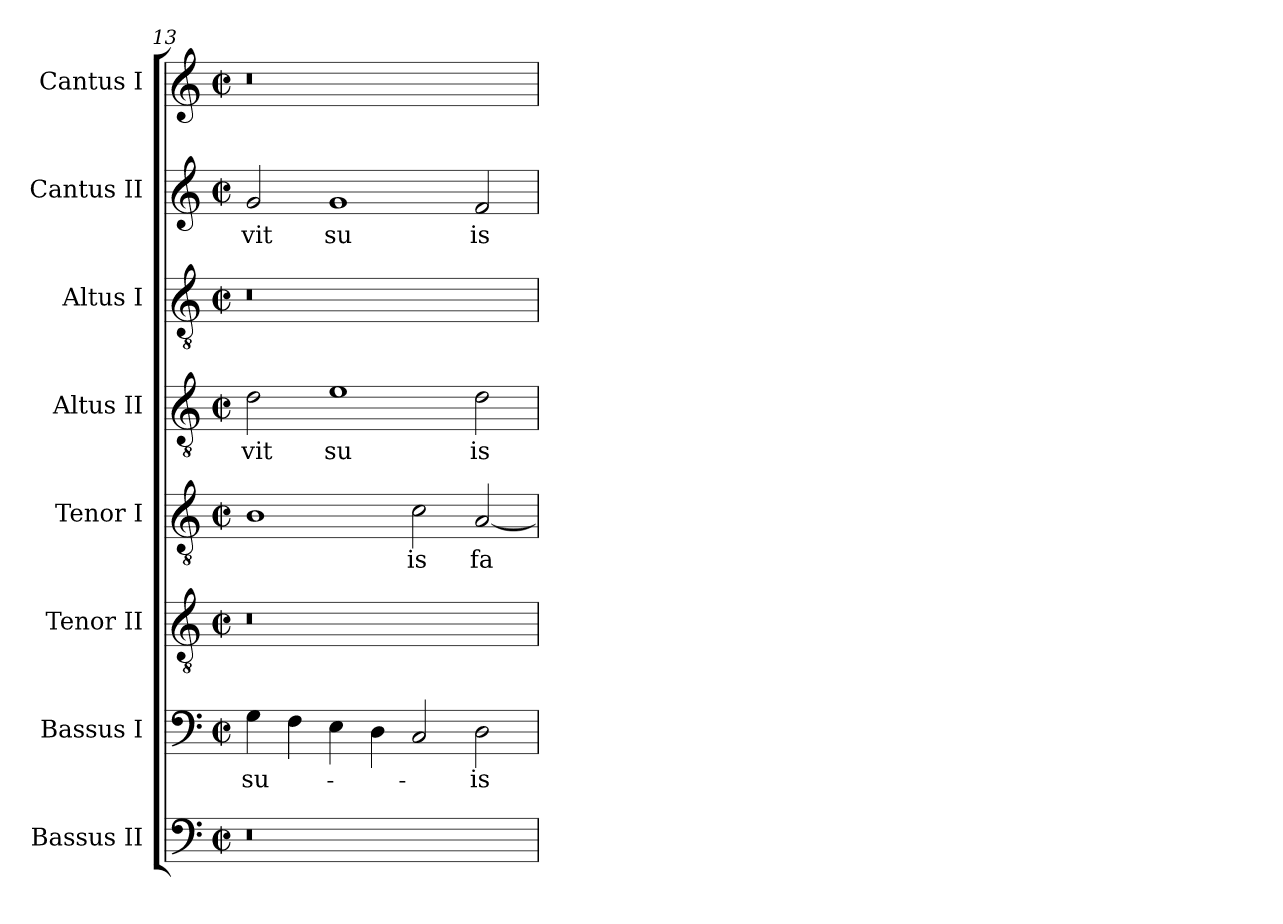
**kern	**kern	**text	**kern	**kern	**text	**kern	**text	**kern	**kern	**text	**kern
*part8	*part7	*part7	*part6	*part5	*part5	*part4	*part4	*part3	*part2	*part2	*part1
*staff8	*staff7	*staff7	*staff6	*staff5	*staff5	*staff4	*staff4	*staff3	*staff2	*staff2	*staff1
*I"Bassus II	*I"Bassus I	*	*I"Tenor II	*I"Tenor I	*	*I"Altus II	*	*I"Altus I	*I"Cantus II	*	*I"Cantus I
*clefF4	*clefF4	*	*clefGv2	*clefGv2	*	*clefGv2	*	*clefGv2	*clefG2	*	*clefG2
*M2/2	*M2/2	*	*M2/2	*M2/2	*	*M2/2	*	*M2/2	*M2/2	*	*M2/2
*met(c|)	*met(c|)	*	*met(c|)	*met(c|)	*	*met(c|)	*	*met(c|)	*met(c|)	*	*met(c|)
=13	=13	=13	=13	=13	=13	=13	=13	=13	=13	=13	=13
!	!	!LO:LY:b:cj	!	!	!	!	!LO:LY:b:cj	!	!	!LO:LY:b:cj	!
0r	4G\	su-	0r	1B	.	2d\	vit	0r	2g/	vit	0r
.	4F\	.	.	.	.	.	.	.	.	.	.
!	!	!	!	!	!	!	!LO:LY:b:cj	!	!	!LO:LY:b:cj	!
.	4E\	.	.	.	.	1e	su	.	1g	su	.
.	4D\	.	.	.	.	.	.	.	.	.	.
!	!	!	!	!	!LO:LY:b:cj	!	!	!	!	!	!
.	2C/	.	.	2c\	-is	.	.	.	.	.	.
!	!	!LO:LY:b:cj	!	!	!LO:LY:b:cj	!	!LO:LY:b:cj	!	!	!LO:LY:b:cj	!
.	2D\	-is	.	[<2A/	fa-	2d\	is	.	2f/	is	.
=	=	=	=	=	=	=	=	=	=	=	=
*-	*-	*-	*-	*-	*-	*-	*-	*-	*-	*-	*-
